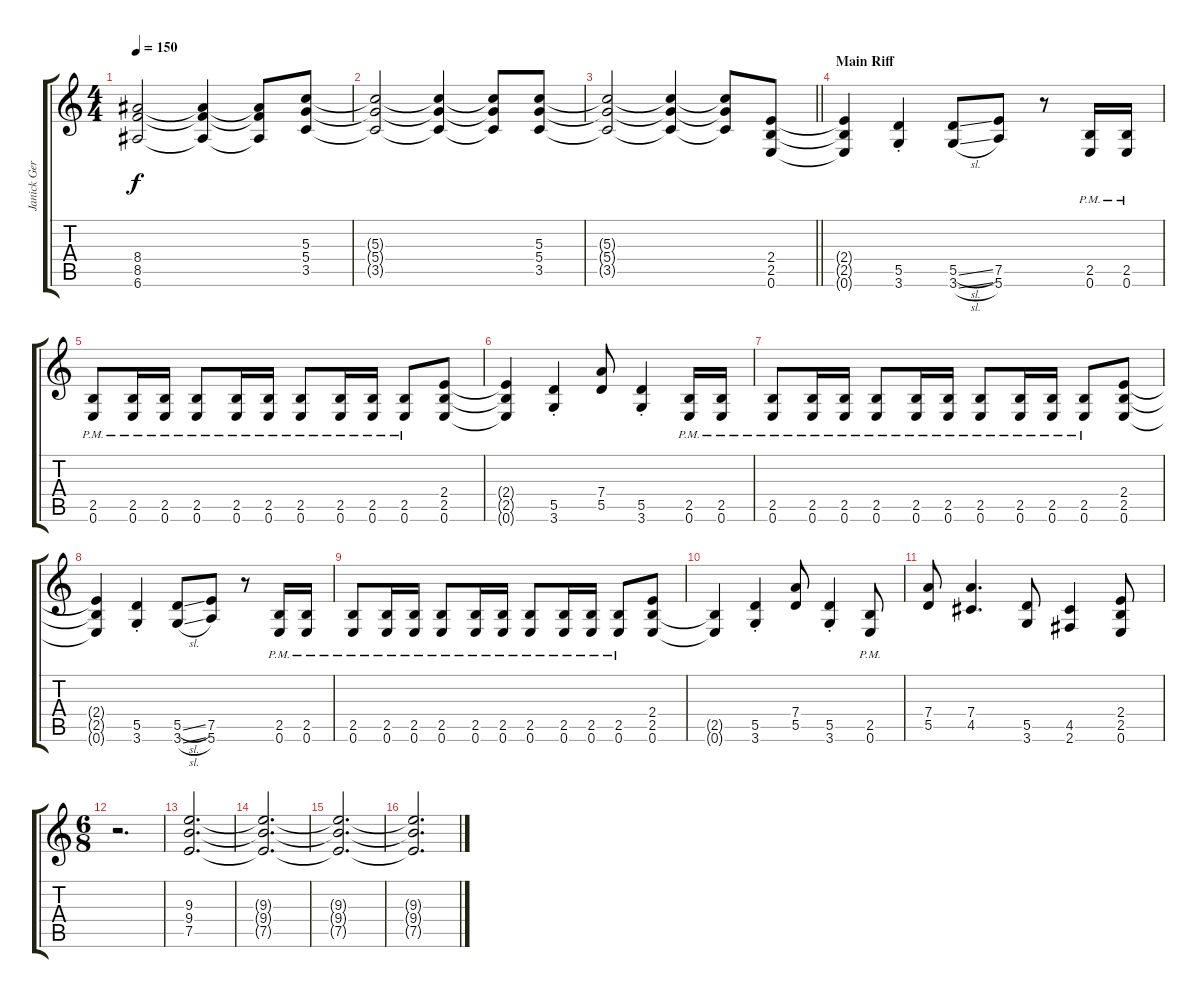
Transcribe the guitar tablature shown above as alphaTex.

\track ("Janick Gers" "Janick Ger") {instrument distortionguitar}
\staff {score tabs}
\tuning (E4 B3 G3 D3 A2 E2) {hide}
\ts (4 4)
\tempo 150
\clef g2
\ks c
(8.4{t} 8.5{t} 6.6{t}).2{dy f} (8.4{t} 8.5{t} 6.6{t}).4 (8.4{t} 8.5{t} 6.6{t}).8 (5.3 5.4 3.5).8 |
(5.3{t} 5.4{t} 3.5{t}).2 (5.3{t} 5.4{t} 3.5{t}).4 (5.3{t} 5.4{t} 3.5{t}).8 (5.3 5.4 3.5).8 |
\barLineRight lightlight
(5.3{t} 5.4{t} 3.5{t}).2 (5.3{t} 5.4{t} 3.5{t}).4 (5.3{t} 5.4{t} 3.5{t}).8 (2.4 2.5 0.6).8 |
\section ("" "Main Riff")
(2.4{t} 2.5{t} 0.6{t}).4 (5.5{st} 3.6{st}).4 (5.5{sl} 3.6{sl}).8 (7.5 5.6).8 r.8 (2.5{pm} 0.6{pm}).16 (2.5{pm} 0.6{pm}).16 |
(2.5{pm} 0.6{pm}).8 (2.5{pm} 0.6{pm}).16 (2.5{pm} 0.6{pm}).16 (2.5{pm} 0.6{pm}).8 (2.5{pm} 0.6{pm}).16 (2.5{pm} 0.6{pm}).16 (2.5{pm} 0.6{pm}).8 (2.5{pm} 0.6{pm}).16 (2.5{pm} 0.6{pm}).16 (2.5{pm} 0.6{pm}).8 (2.4 2.5 0.6).8 |
(2.4{t} 2.5{t} 0.6{t}).4 (5.5{st} 3.6{st}).4 (7.4 5.5).8 (5.5{st} 3.6{st}).4 (2.5{pm} 0.6{pm}).16 (2.5{pm} 0.6{pm}).16 |
(2.5{pm} 0.6{pm}).8 (2.5{pm} 0.6{pm}).16 (2.5{pm} 0.6{pm}).16 (2.5{pm} 0.6{pm}).8 (2.5{pm} 0.6{pm}).16 (2.5{pm} 0.6{pm}).16 (2.5{pm} 0.6{pm}).8 (2.5{pm} 0.6{pm}).16 (2.5{pm} 0.6{pm}).16 (2.5{pm} 0.6{pm}).8 (2.4 2.5 0.6).8 |
(2.4{t} 2.5{t} 0.6{t}).4 (5.5{st} 3.6{st}).4 (5.5{sl} 3.6{sl}).8 (7.5 5.6).8 r.8 (2.5{pm} 0.6{pm}).16 (2.5{pm} 0.6{pm}).16 |
(2.5{pm} 0.6{pm}).8 (2.5{pm} 0.6{pm}).16 (2.5{pm} 0.6{pm}).16 (2.5{pm} 0.6{pm}).8 (2.5{pm} 0.6{pm}).16 (2.5{pm} 0.6{pm}).16 (2.5{pm} 0.6{pm}).8 (2.5{pm} 0.6{pm}).16 (2.5{pm} 0.6{pm}).16 (2.5{pm} 0.6{pm}).8 (2.4 2.5 0.6).8 |
(2.5{t} 0.6{t}).4 (5.5{st} 3.6{st}).4 (7.4 5.5).8 (5.5{st} 3.6{st}).4 (2.5{pm} 0.6{pm}).8 |
(7.4 5.5).8 (7.4 4.5).4{d} (5.5 3.6).8 (4.5 2.6).4 (2.4 2.5 0.6).8 |
\ts (6 8)
r.2{d volume 9} |
(9.3 9.4 7.5).2{d} |
(9.3{t} 9.4{t} 7.5{t}).2{d} |
(9.3{t} 9.4{t} 7.5{t}).2{d} |
(9.3{t} 9.4{t} 7.5{t}).2{d}
